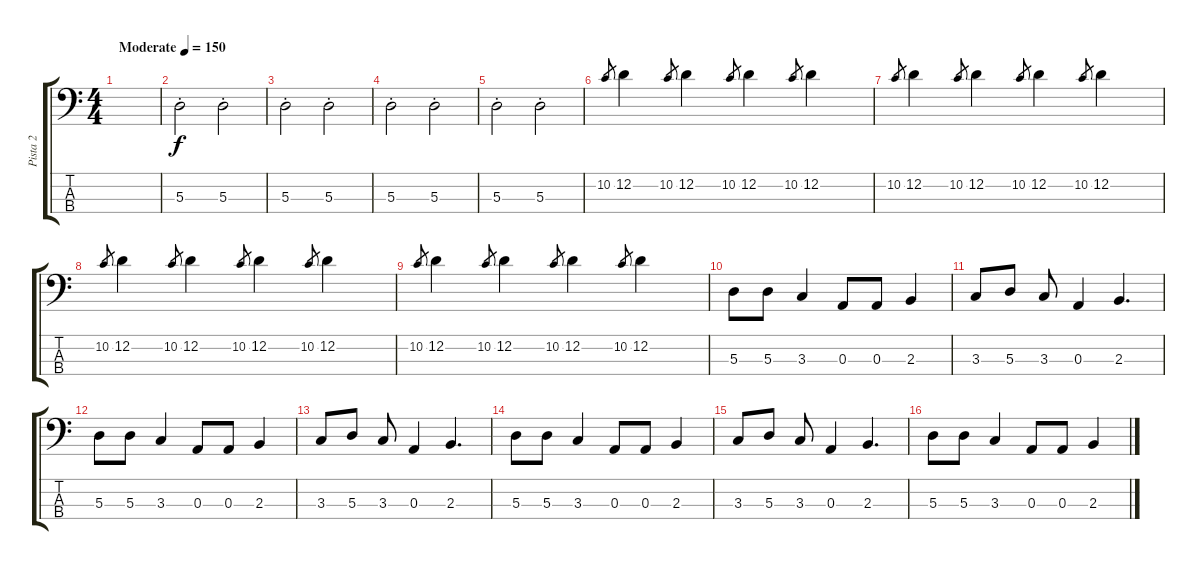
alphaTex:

\track ("Pista 2" "Pista 2") {instrument electricbassfinger}
\staff {score tabs}
\tuning (G2 D2 A1 E1) {hide}
\ts (4 4)
\tempo (150 "Moderate")
\clef f4
\ks c
|
5.3{st}.2 5.3{st}.2 |
5.3{st}.2 5.3{st}.2 |
5.3{st}.2 5.3{st}.2 |
5.3{st}.2 5.3{st}.2 |
10.2.8{gr} 12.2.4 10.2.8{gr} 12.2.4 10.2.8{gr} 12.2.4 10.2.8{gr} 12.2.4 |
10.2.8{gr} 12.2.4 10.2.8{gr} 12.2.4 10.2.8{gr} 12.2.4 10.2.8{gr} 12.2.4 |
10.2.8{gr} 12.2.4 10.2.8{gr} 12.2.4 10.2.8{gr} 12.2.4 10.2.8{gr} 12.2.4 |
10.2.8{gr} 12.2.4 10.2.8{gr} 12.2.4 10.2.8{gr} 12.2.4 10.2.8{gr} 12.2.4 |
5.3.8 5.3.8 3.3.4 0.3.8 0.3.8 2.3.4 |
3.3.8 5.3.8 3.3.8 0.3.4 2.3.4{d} |
5.3.8 5.3.8 3.3.4 0.3.8 0.3.8 2.3.4 |
3.3.8 5.3.8 3.3.8 0.3.4 2.3.4{d} |
5.3.8 5.3.8 3.3.4 0.3.8 0.3.8 2.3.4 |
3.3.8 5.3.8 3.3.8 0.3.4 2.3.4{d} |
5.3.8 5.3.8 3.3.4 0.3.8 0.3.8 2.3.4
